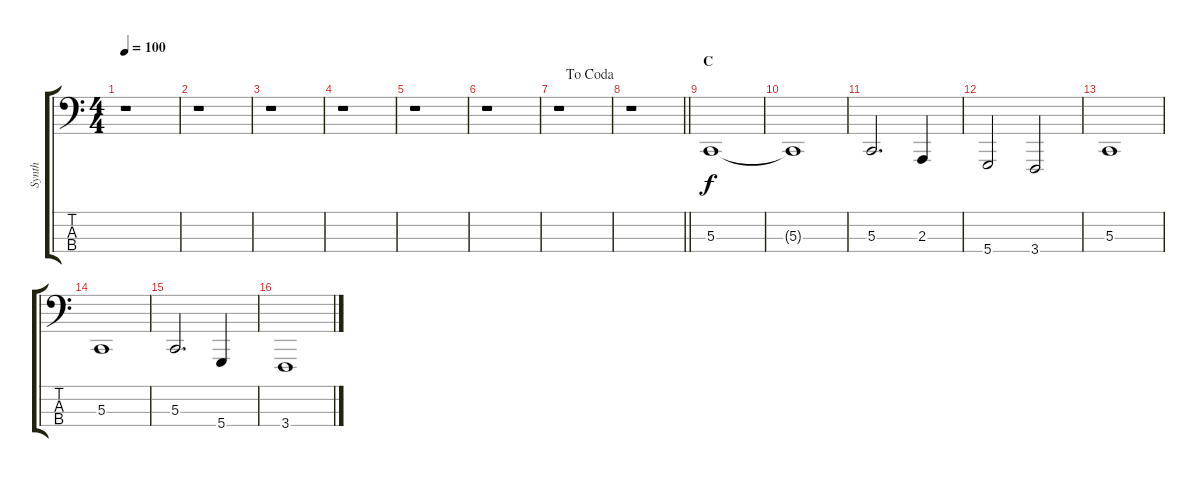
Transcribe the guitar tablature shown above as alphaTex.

\track ("Synth" "Synth") {instrument cello}
\staff {score tabs}
\tuning (F2 C2 G1 D1) {hide}
\ts (4 4)
\tempo 100
\clef f4
\ks c
r.1{dy f} |
r.1 |
r.1 |
r.1 |
r.1 |
r.1 |
\jump dacoda
r.1 |
\barLineRight lightlight
r.1 |
\section ("" "C")
5.3.1 |
5.3{t}.1 |
5.3.2{d} 2.3.4 |
5.4.2 3.4.2 |
5.3.1 |
5.3.1 |
5.3.2{d} 5.4.4 |
3.4.1
